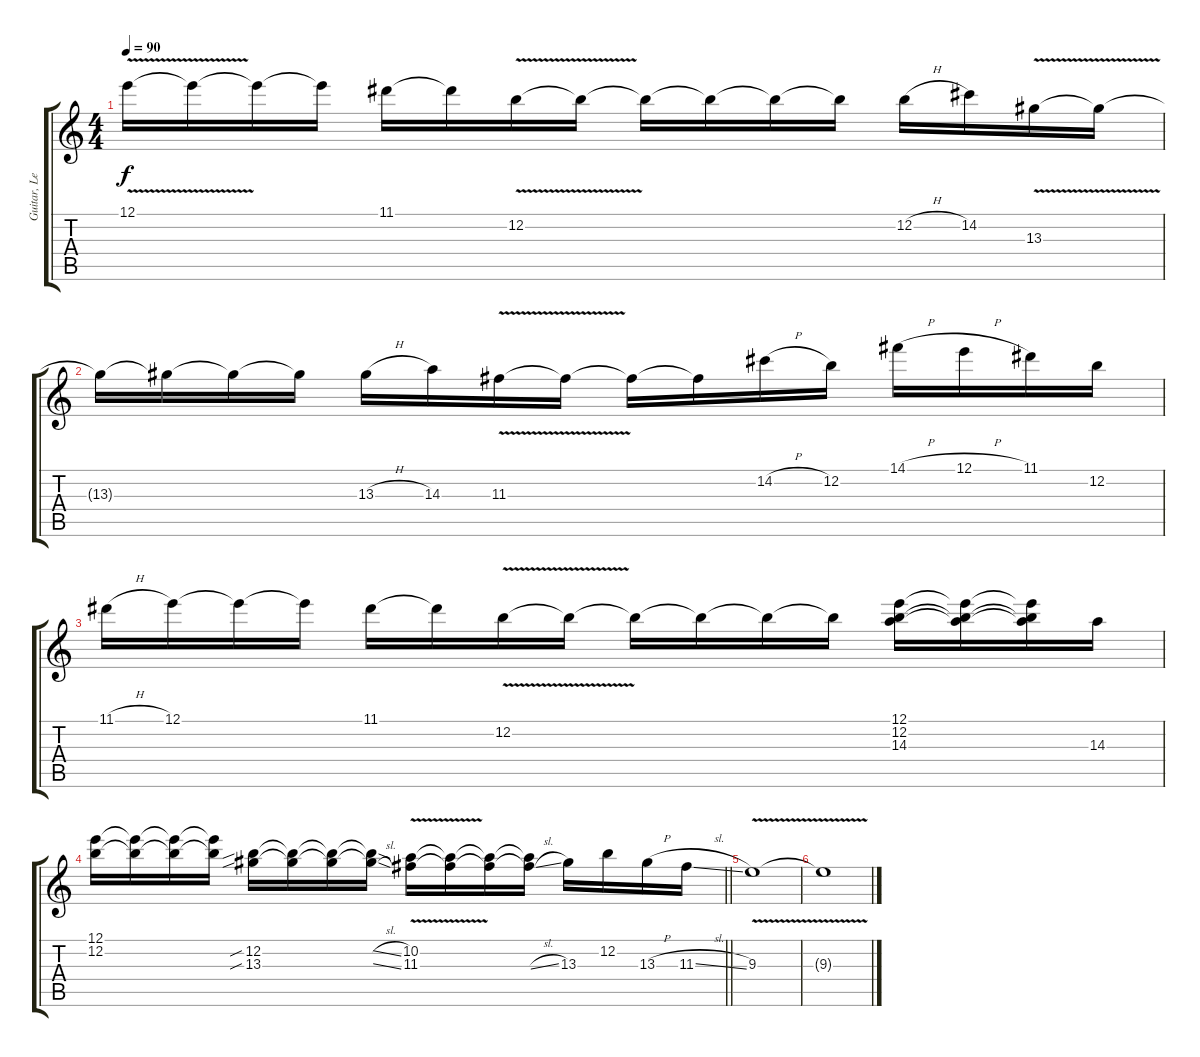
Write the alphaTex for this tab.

\track ("Guitar, Lead" "Guitar, Le") {instrument overdrivenguitar}
\staff {score tabs}
\tuning (E4 B3 G3 D3 A2 E2) {hide}
\ts (4 4)
\tempo 90
\clef g2
\ks c
12.1{v}.16{dy f} 12.1{t}.16 12.1{t}.16 12.1{t}.16 11.1.16 11.1{t}.16 12.2{v}.16 12.2{t}.16 12.2{t}.16 12.2{t}.16 12.2{t}.16 12.2{t}.16 12.2{h}.16 14.2.16 13.3{v}.16 13.3{t}.16 |
13.3{t}.16 13.3{t}.16 13.3{t}.16 13.3{t}.16 13.3{h}.16 14.3.16 11.3{v}.16 11.3{t}.16 11.3{t}.16 11.3{t}.16 14.2{h}.16 12.2.16 14.1{h}.16 12.1{h}.16 11.1.16 12.2.16 |
11.1{h}.16 12.1.16 12.1{t}.16 12.1{t}.16 11.1.16 11.1{t}.16 12.2{v}.16 12.2{t}.16 12.2{t}.16 12.2{t}.16 12.2{t}.16 12.2{t}.16 (12.1 12.2 14.3).16 (12.1{t} 12.2{t} 14.3{t}).16 (12.1{t} 12.2{t} 14.3{t}).16 14.3.16 |
\barLineRight lightlight
(12.1 12.2).16 (12.1{t} 12.2{t}).16 (12.1{t} 12.2{t}).16 (12.1{t} 12.2{t}).16 (12.2{sib} 13.3{sib}).16 (12.2{t} 13.3{t}).16 (12.2{t} 13.3{t}).16 (12.2{sl t} 13.3{sl t}).16 (10.2{v} 11.3{v}).16 (10.2{t} 11.3{t}).16 (10.2{t} 11.3{t}).16 (10.2{t} 11.3{sl t}).16 13.3.16 12.2.16 13.3{h}.16 11.3{sl}.16 |
9.3{v}.1 |
9.3{t}.1
